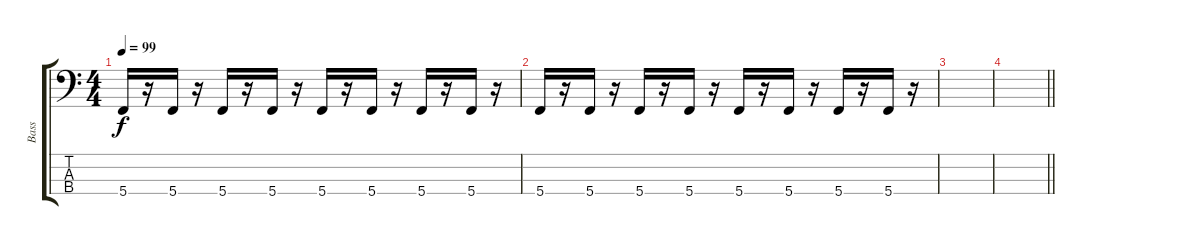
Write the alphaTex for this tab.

\track ("Bass" "Bass") {instrument electricbassfinger}
\staff {score tabs}
\tuning (G2 D2 A1 C1) {hide}
\ts (4 4)
\tempo 99
\clef f4
\ks c
5.4.16{dy f} r.16 5.4.16 r.16 5.4.16 r.16 5.4.16 r.16 5.4.16 r.16 5.4.16 r.16 5.4.16 r.16 5.4.16 r.16 |
5.4.16 r.16 5.4.16 r.16 5.4.16 r.16 5.4.16 r.16 5.4.16 r.16 5.4.16 r.16 5.4.16 r.16 5.4.16 r.16 |
|
\barLineRight lightlight
